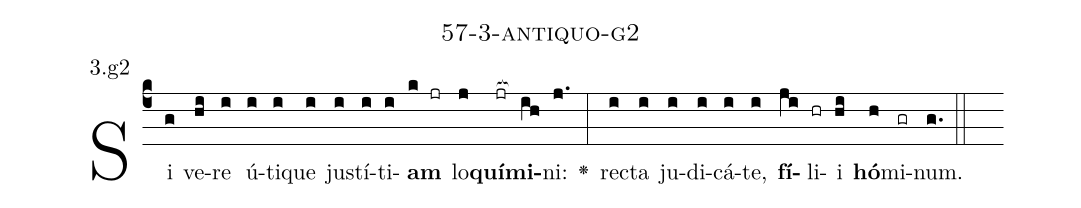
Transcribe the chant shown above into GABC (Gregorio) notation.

name: 57-3-antiquo-g2;
annotation: 3.g2;
%%
(c4)Si(g) ve(hi)re(i) ú(i)ti(i)que(i) jus(i)tí(i)ti(i)<b>am</b>(k jr) lo(j)<b>quí</b>(jr[ocb:1{])<b>mi</b>(ih[ocb:0}])ni:(j.) <v>\greheightstar</v>(:) rec(i)ta(i) ju(i)di(i)cá(i)te,(i) <b>fí</b>(ji)li(hr)i(hi) <b>hó</b>(h)mi(gr)num.(g.) (::)


%E(i) u(i) o(ji) u(hi) a(h) e.(g.) (::)
